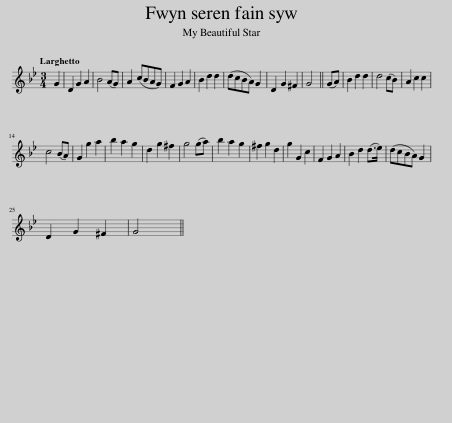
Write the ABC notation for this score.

X:1
L:1/8
Q:1/4=66
M:3/4
I:linebreak $
K:Gmin
V:1 treble
V:1
 G2 | D2 G2 A2 | B4 (AG) | A2 (cBAG) | F2 G2 A2 | %5
 B2 d2 d2 | (dcBA) G2 | D2 G2 ^F2 | G4 || (GA) | %10
 B2 d2 d2 | d4 (cB) | A2 c2 c2 |$ c4 (BA) | G2 g2 a2 | %15
 b2 a2 g2 | d2 g2 ^f2 | g4 (ga) | b2 a2 g2 | ^f2 g2 d2 | %20
 g2 G2 c2 | F2 G2 A2 | B2 d2 (d>e) | (dcBA) G2 |$ D2 G2 ^F2 | %25
 G4 || %26
